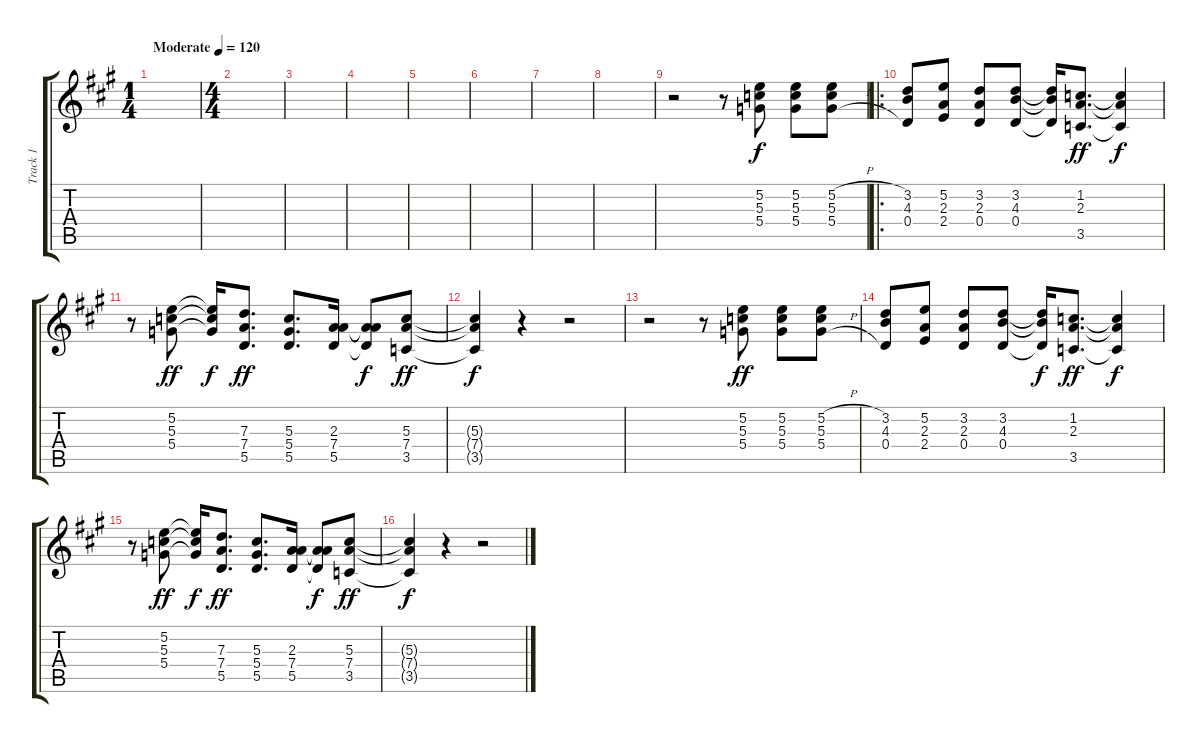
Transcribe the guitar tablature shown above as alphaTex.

\track ("Track 1" "Track 1") {instrument electricguitarjazz}
\staff {score tabs}
\tuning (E4 B3 G3 D3 A2 E2) {hide}
\ts (1 4)
\tempo (120 "Moderate")
\clef g2
\ks a
|
\ts (4 4)
|
|
|
|
|
|
|
r.2 r.8 (5.2 5.3 5.4).8 (5.2 5.3 5.4).8 (5.2{h} 5.3 5.4{h}).8 |
\ro
(3.2 4.3 0.4).8 (5.2 2.3 2.4).8 (3.2 2.3 0.4).8 (3.2 4.3 0.4).8 (3.2{t} 4.3{t} 0.4{t}).16{dy f} (1.2 2.3 3.5).8{d dy ff} (1.2{t} 2.3{t} 3.5{t}).4{dy f} |
r.8 (5.2 5.3 5.4).8{dy ff} (5.2{t} 5.3{t} 5.4{t}).16{dy f} (7.3 7.4 5.5).8{d dy ff} (5.3 5.4 5.5).8{d} (2.3 7.4 5.5).16 (2.3{t} 7.4{t} 5.5{t}).8{dy f} (5.3 7.4 3.5).8{dy ff} |
(5.3{t} 7.4{t} 3.5{t}).4{dy f} r.4 r.2 |
r.2 r.8 (5.2 5.3 5.4).8{dy ff} (5.2 5.3 5.4).8 (5.2{h} 5.3 5.4{h}).8 |
(3.2 4.3 0.4).8 (5.2 2.3 2.4).8 (3.2 2.3 0.4).8 (3.2 4.3 0.4).8 (3.2{t} 4.3{t} 0.4{t}).16{dy f} (1.2 2.3 3.5).8{d dy ff} (1.2{t} 2.3{t} 3.5{t}).4{dy f} |
r.8 (5.2 5.3 5.4).8{dy ff} (5.2{t} 5.3{t} 5.4{t}).16{dy f} (7.3 7.4 5.5).8{d dy ff} (5.3 5.4 5.5).8{d} (2.3 7.4 5.5).16 (2.3{t} 7.4{t} 5.5{t}).8{dy f} (5.3 7.4 3.5).8{dy ff} |
(5.3{t} 7.4{t} 3.5{t}).4{dy f} r.4 r.2
